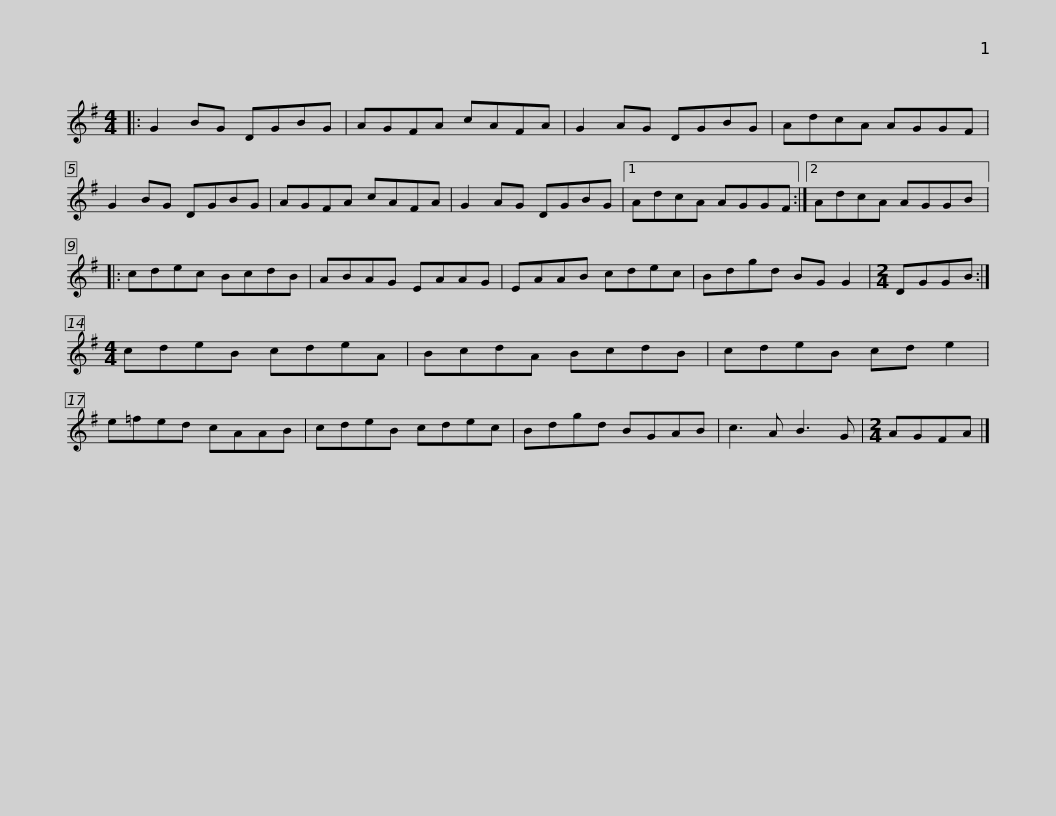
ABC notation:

X:1
L:1/8
M:4/4
I:linebreak $
K:G
V:1 treble
V:1
|: G2 BG DGBG | AGFA cAFA | G2 AG DGBG | AdcA AGGF | G2 BG DGBG |$ %5
 AGFA cAFA | G2 AG DGBG |1 AdcA AGGF :|2 AdcA AGGB |: cdec BcdB |$ %10
 ABAG EAAG | EAAB cdec | Bdgd BG G2 |[M:2/4] DGGB :|[M:4/4] cdeB cdeA | %15
 BcdA BcdB |$ cdeB cd e2 | e=fed cAAB | cdeB cdec | Bdgd BGAB | %20
 c3 A B3 G |[M:2/4] AGFA |] %22
